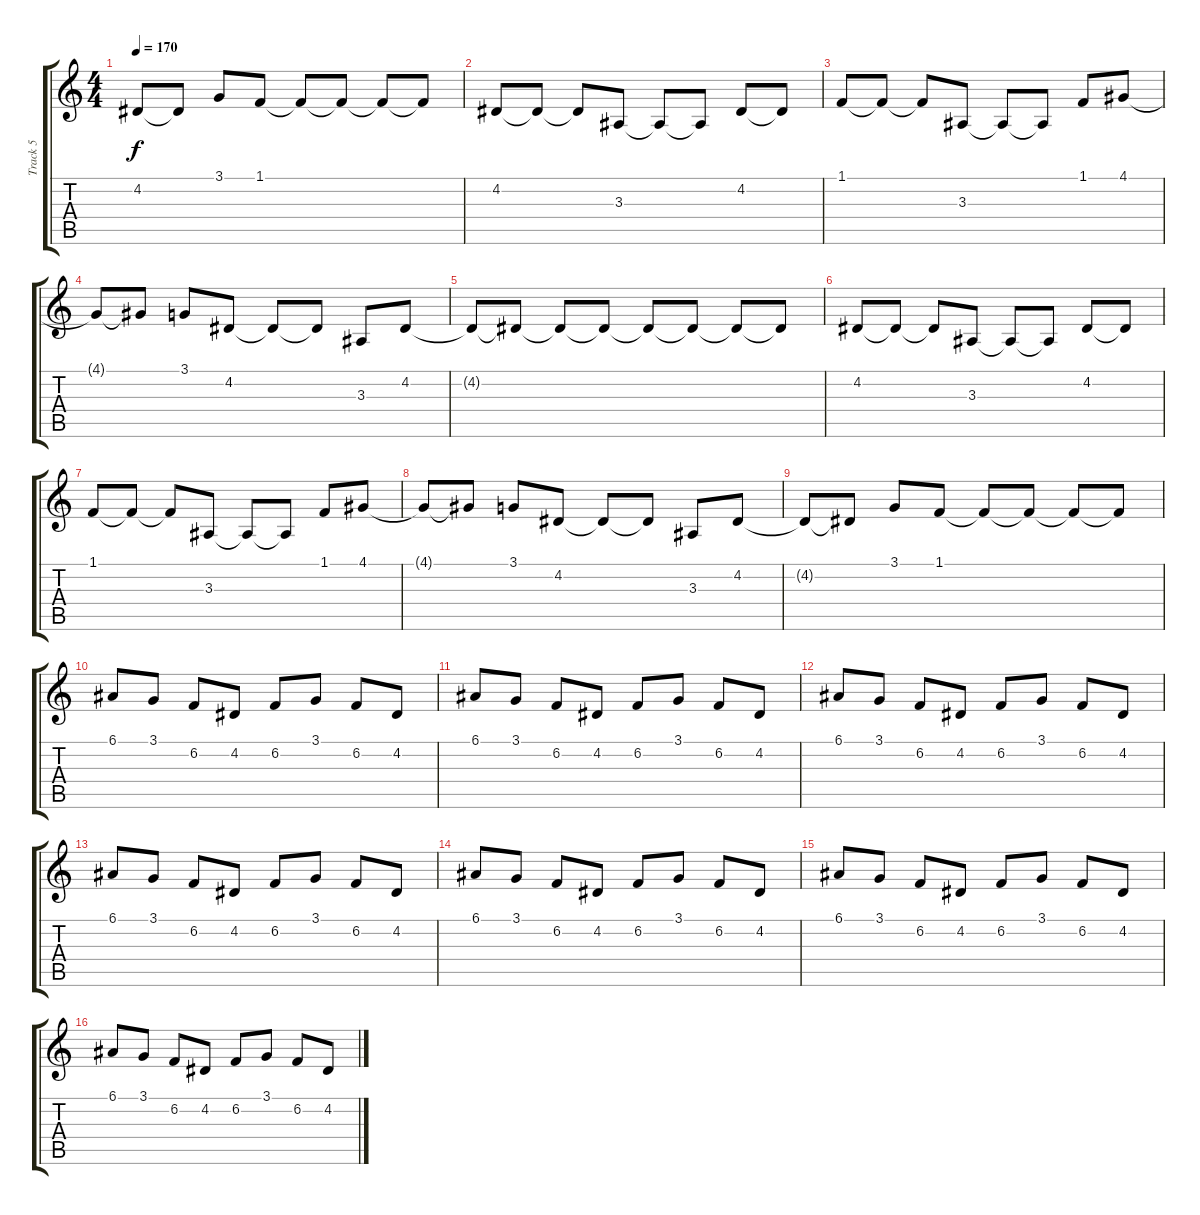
\track ("Track 5" "Track 5") {instrument lead2sawtooth}
\staff {score tabs}
\tuning (E4 B3 G3 D3 A2 E2) {hide}
\ts (4 4)
\tempo 170
\clef g2
\ks c
4.2{t}.8{dy f} 4.2{t}.8 3.1.8 1.1.8 1.1{t}.8 1.1{t}.8 1.1{t}.8 1.1{t}.8 |
4.2.8 4.2{t}.8 4.2{t}.8 3.3.8 3.3{t}.8 3.3{t}.8 4.2.8 4.2{t}.8 |
1.1.8 1.1{t}.8 1.1{t}.8 3.3.8 3.3{t}.8 3.3{t}.8 1.1.8 4.1.8 |
4.1{t}.8 4.1{t}.8 3.1.8 4.2.8 4.2{t}.8 4.2{t}.8 3.3.8 4.2.8 |
4.2{t}.8 4.2{t}.8 4.2{t}.8 4.2{t}.8 4.2{t}.8 4.2{t}.8 4.2{t}.8 4.2{t}.8 |
4.2.8 4.2{t}.8 4.2{t}.8 3.3.8 3.3{t}.8 3.3{t}.8 4.2.8 4.2{t}.8 |
1.1.8 1.1{t}.8 1.1{t}.8 3.3.8 3.3{t}.8 3.3{t}.8 1.1.8 4.1.8 |
4.1{t}.8 4.1{t}.8 3.1.8 4.2.8 4.2{t}.8 4.2{t}.8 3.3.8 4.2.8 |
4.2{t}.8 4.2{t}.8 3.1.8 1.1.8 1.1{t}.8 1.1{t}.8 1.1{t}.8 1.1{t}.8 |
6.1.8 3.1.8 6.2.8 4.2.8 6.2.8 3.1.8 6.2.8 4.2.8 |
6.1.8 3.1.8 6.2.8 4.2.8 6.2.8 3.1.8 6.2.8 4.2.8 |
6.1.8 3.1.8 6.2.8 4.2.8 6.2.8 3.1.8 6.2.8 4.2.8 |
6.1.8 3.1.8 6.2.8 4.2.8 6.2.8 3.1.8 6.2.8 4.2.8 |
6.1.8 3.1.8 6.2.8 4.2.8 6.2.8 3.1.8 6.2.8 4.2.8 |
6.1.8 3.1.8 6.2.8 4.2.8 6.2.8 3.1.8 6.2.8 4.2.8 |
6.1.8 3.1.8 6.2.8 4.2.8 6.2.8 3.1.8 6.2.8 4.2.8
